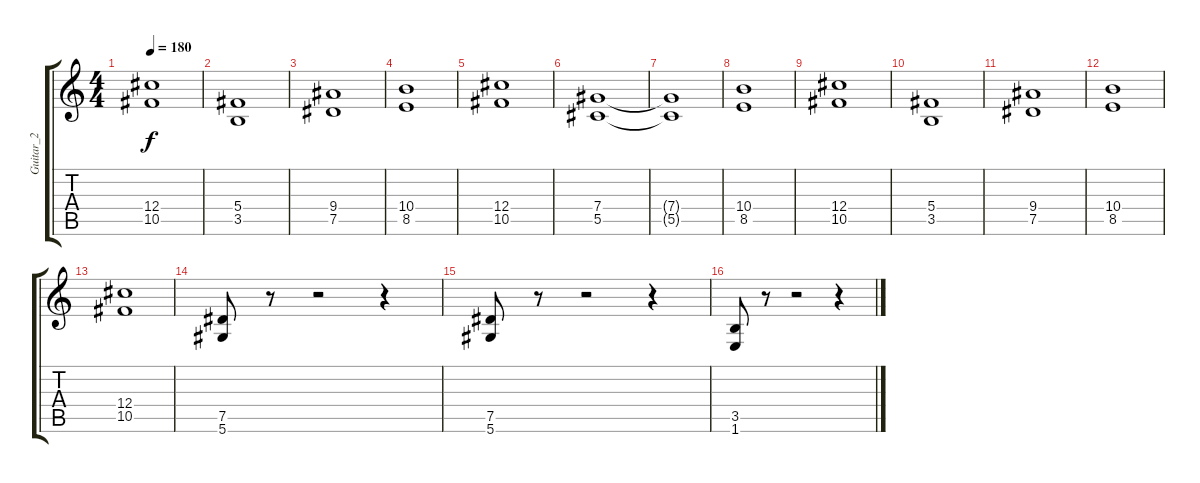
\track ("Guitar_2" "Guitar_2") {instrument distortionguitar}
\staff {score tabs}
\tuning (Eb4 Bb3 Gb3 Db3 Ab2 Eb2) {hide}
\ts (4 4)
\tempo 180
\clef g2
\ks c
(12.4 10.5).1{dy f} |
(5.4 3.5).1 |
(9.4 7.5).1 |
(10.4 8.5).1 |
(12.4 10.5).1 |
(7.4 5.5).1 |
(7.4{t} 5.5{t}).1 |
(10.4 8.5).1 |
(12.4 10.5).1 |
(5.4 3.5).1 |
(9.4 7.5).1 |
(10.4 8.5).1 |
(12.4 10.5).1 |
(7.5 5.6).8 r.8 r.2 r.4 |
(7.5 5.6).8 r.8 r.2 r.4 |
(3.5 1.6).8 r.8 r.2 r.4
